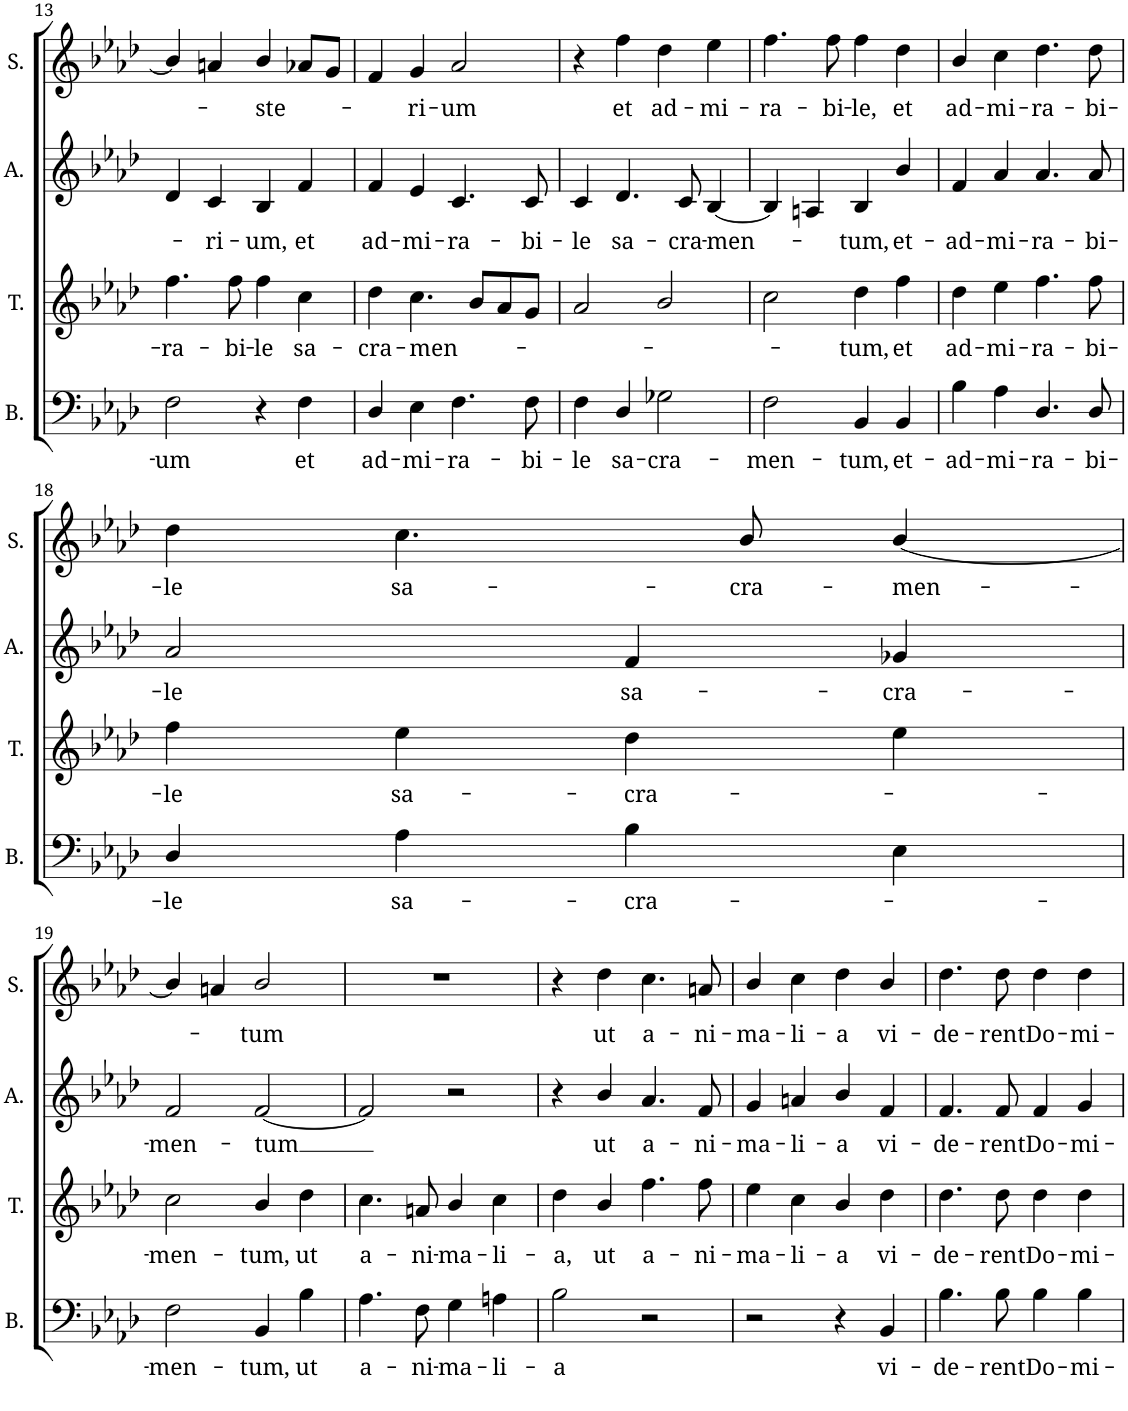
**kern	**text	**kern	**text	**kern	**text	**kern	**text
*part4	*part4	*part3	*part3	*part2	*part2	*part1	*part1
*staff4	*staff4	*staff3	*staff3	*staff2	*staff2	*staff1	*staff1
*I"Basse	*	*I"Tenor	*	*I"Alto	*	*I"Soprano	*
*I'B.	*	*I'T.	*	*I'A.	*	*I'S.	*
!!LO:PB:g=z
*clefF4	*	*clefG2	*	*clefG2	*	*clefG2	*
*k[b-e-a-d-]	*	*k[b-e-a-d-]	*	*k[b-e-a-d-]	*	*k[b-e-a-d-]	*
*M4/4	*	*M4/4	*	*M4/4	*	*M4/4	*
*met(c)	*	*met(c)	*	*met(c)	*	*met(c)	*
=13	=13	=13	=13	=13	=13	=13	=13
!	!LO:LY:b	!	!LO:LY:b	!	!	!	!
2F\	-um	4.ff\	-ra-	4d-/	.	4b-/]	.
!	!	!	!	!	!LO:LY:b	!	!
.	.	.	.	4c/	-ri-	4an/	.
!	!	!	!LO:LY:b	!	!	!	!
.	.	8ff\	-bi-	.	.	.	.
!	!	!	!LO:LY:b	!	!LO:LY:b	!	!LO:LY:b
4r	.	4ff\	-le	4B-/	-um,	4b-/	-ste-
!	!LO:LY:b	!	!LO:LY:b	!	!LO:LY:b	!	!
4F\	et	4cc\	sa-	4f/	et	8a-X/L	.
.	.	.	.	.	.	8g/J	.
=14	=14	=14	=14	=14	=14	=14	=14
!	!LO:LY:b	!	!LO:LY:b	!	!LO:LY:b	!	!
4D-/	ad-	4dd-\	-cra-	4f/	ad-	4f/	.
!	!LO:LY:b	!	!LO:LY:b	!	!LO:LY:b	!	!LO:LY:b
4E-\	-mi-	4.cc\	-men-	4e-/	-mi-	4g/	-ri-
!	!LO:LY:b	!	!	!	!LO:LY:b	!	!LO:LY:b
4.F\	-ra-	.	.	4.c/	-ra-	2a-/	-um
.	.	8b-/L	.	.	.	.	.
.	.	8a-/	.	.	.	.	.
!	!LO:LY:b	!	!	!	!LO:LY:b	!	!
8F\	-bi-	8g/J	.	8c/	-bi-	.	.
=15	=15	=15	=15	=15	=15	=15	=15
!	!LO:LY:b	!	!	!	!LO:LY:b	!	!
4F\	-le	2a-/	.	4c/	-le	4r	.
!	!LO:LY:b	!	!	!	!LO:LY:b	!	!LO:LY:b
4D-/	sa-	.	.	4.d-/	sa-	4ff\	et
!	!LO:LY:b	!	!	!	!	!	!LO:LY:b
2G-X\	-cra-	2b-/	.	.	.	4dd-\	ad-
!	!	!	!	!	!LO:LY:b	!	!
.	.	.	.	8c/	-cra-	.	.
!	!	!	!	!	!LO:LY:b	!	!LO:LY:b
.	.	.	.	[4B-/	-men-	4ee-\	-mi-
=16	=16	=16	=16	=16	=16	=16	=16
!	!LO:LY:b	!	!	!	!	!	!LO:LY:b
2F\	-men-	2cc\	.	4B-/]	.	4.ff\	-ra-
.	.	.	.	4An/	.	.	.
!	!	!	!	!	!	!	!LO:LY:b
.	.	.	.	.	.	8ff\	-bi-
!	!LO:LY:b	!	!LO:LY:b	!	!LO:LY:b	!	!LO:LY:b
4BB-/	-tum,	4dd-\	-tum,	4B-/	-tum,	4ff\	-le,
!	!LO:LY:b	!	!LO:LY:b	!	!LO:LY:b	!	!LO:LY:b
4BB-/	et-	4ff\	et	4b-/	et-	4dd-\	et
=17	=17	=17	=17	=17	=17	=17	=17
!	!LO:LY:b	!	!LO:LY:b	!	!LO:LY:b	!	!LO:LY:b
4B-\	-ad-	4dd-\	ad-	4f/	-ad-	4b-/	ad-
!	!LO:LY:b	!	!LO:LY:b	!	!LO:LY:b	!	!LO:LY:b
4A-\	-mi-	4ee-\	-mi-	4a-/	-mi-	4cc\	-mi-
!	!LO:LY:b	!	!LO:LY:b	!	!LO:LY:b	!	!LO:LY:b
4.D-/	-ra-	4.ff\	-ra-	4.a-/	-ra-	4.dd-\	-ra-
!	!LO:LY:b	!	!LO:LY:b	!	!LO:LY:b	!	!LO:LY:b
8D-/	-bi-	8ff\	-bi-	8a-/	-bi-	8dd-\	-bi-
!!LO:LB:g=z
=18	=18	=18	=18	=18	=18	=18	=18
!	!LO:LY:b	!	!LO:LY:b	!	!LO:LY:b	!	!LO:LY:b
4D-/	-le	4ff\	-le	2a-/	-le	4dd-\	-le
!	!LO:LY:b	!	!LO:LY:b	!	!	!	!LO:LY:b
4A-\	sa-	4ee-\	sa-	.	.	4.cc\	sa-
!	!LO:LY:b	!	!LO:LY:b	!	!LO:LY:b	!	!
4B-\	-cra-	4dd-\	-cra-	4f/	sa-	.	.
!	!	!	!	!	!	!	!LO:LY:b
.	.	.	.	.	.	8b-/	-cra-
!	!	!	!	!	!LO:LY:b	!	!LO:LY:b
4E-\	.	4ee-\	.	4g-X/	-cra-	[4b-/	-men-
!!LO:LB:g=z
=19	=19	=19	=19	=19	=19	=19	=19
!	!LO:LY:b	!	!LO:LY:b	!	!LO:LY:b	!	!
2F\	-men-	2cc\	-men-	2f/	-men-	4b-/]	.
.	.	.	.	.	.	4an/	.
!	!LO:LY:b	!	!LO:LY:b	!	!LO:LY:b	!	!LO:LY:b
4BB-/	-tum,	4b-/	-tum,	[2f/	-tum	2b-/	-tum
!	!LO:LY:b	!	!LO:LY:b	!	!	!	!
4B-\	ut	4dd-\	ut	.	.	.	.
=20	=20	=20	=20	=20	=20	=20	=20
!	!LO:LY:b	!	!LO:LY:b	!	!	!	!
4.A-\	a-	4.cc\	a-	2f/]	.	1r	.
!	!LO:LY:b	!	!LO:LY:b	!	!	!	!
8F\	-ni-	8an/	-ni-	.	.	.	.
!	!LO:LY:b	!	!LO:LY:b	!	!	!	!
4G\	-ma-	4b-/	-ma-	2r	.	.	.
!	!LO:LY:b	!	!LO:LY:b	!	!	!	!
4An\	-li-	4cc\	-li-	.	.	.	.
=21	=21	=21	=21	=21	=21	=21	=21
!	!LO:LY:b	!	!LO:LY:b	!	!	!	!
2B-\	-a	4dd-\	-a,	4r	.	4r	.
!	!	!	!LO:LY:b	!	!LO:LY:b	!	!LO:LY:b
.	.	4b-/	ut	4b-/	ut	4dd-\	ut
!	!	!	!LO:LY:b	!	!LO:LY:b	!	!LO:LY:b
2r	.	4.ff\	a-	4.a-/	a-	4.cc\	a-
!	!	!	!LO:LY:b	!	!LO:LY:b	!	!LO:LY:b
.	.	8ff\	-ni-	8f/	-ni-	8an/	-ni-
=22	=22	=22	=22	=22	=22	=22	=22
!	!	!	!LO:LY:b	!	!LO:LY:b	!	!LO:LY:b
2r	.	4ee-\	-ma-	4g/	-ma-	4b-/	-ma-
!	!	!	!LO:LY:b	!	!LO:LY:b	!	!LO:LY:b
.	.	4cc\	-li-	4an/	-li-	4cc\	-li-
!	!	!	!LO:LY:b	!	!LO:LY:b	!	!LO:LY:b
4r	.	4b-/	-a	4b-/	-a	4dd-\	-a
!	!LO:LY:b	!	!LO:LY:b	!	!LO:LY:b	!	!LO:LY:b
4BB-/	vi-	4dd-\	vi-	4f/	vi-	4b-/	vi-
=23	=23	=23	=23	=23	=23	=23	=23
!	!LO:LY:b	!	!LO:LY:b	!	!LO:LY:b	!	!LO:LY:b
4.B-\	-de-	4.dd-\	-de-	4.f/	-de-	4.dd-\	-de-
!	!LO:LY:b	!	!LO:LY:b	!	!LO:LY:b	!	!LO:LY:b
8B-\	-rent	8dd-\	-rent	8f/	-rent	8dd-\	-rent
!	!LO:LY:b	!	!LO:LY:b	!	!LO:LY:b	!	!LO:LY:b
4B-\	Do-	4dd-\	Do-	4f/	Do-	4dd-\	Do-
!	!LO:LY:b	!	!LO:LY:b	!	!LO:LY:b	!	!LO:LY:b
4B-\	-mi-	4dd-\	-mi-	4g/	-mi-	4dd-\	-mi-
=	=	=	=	=	=	=	=
*-	*-	*-	*-	*-	*-	*-	*-
